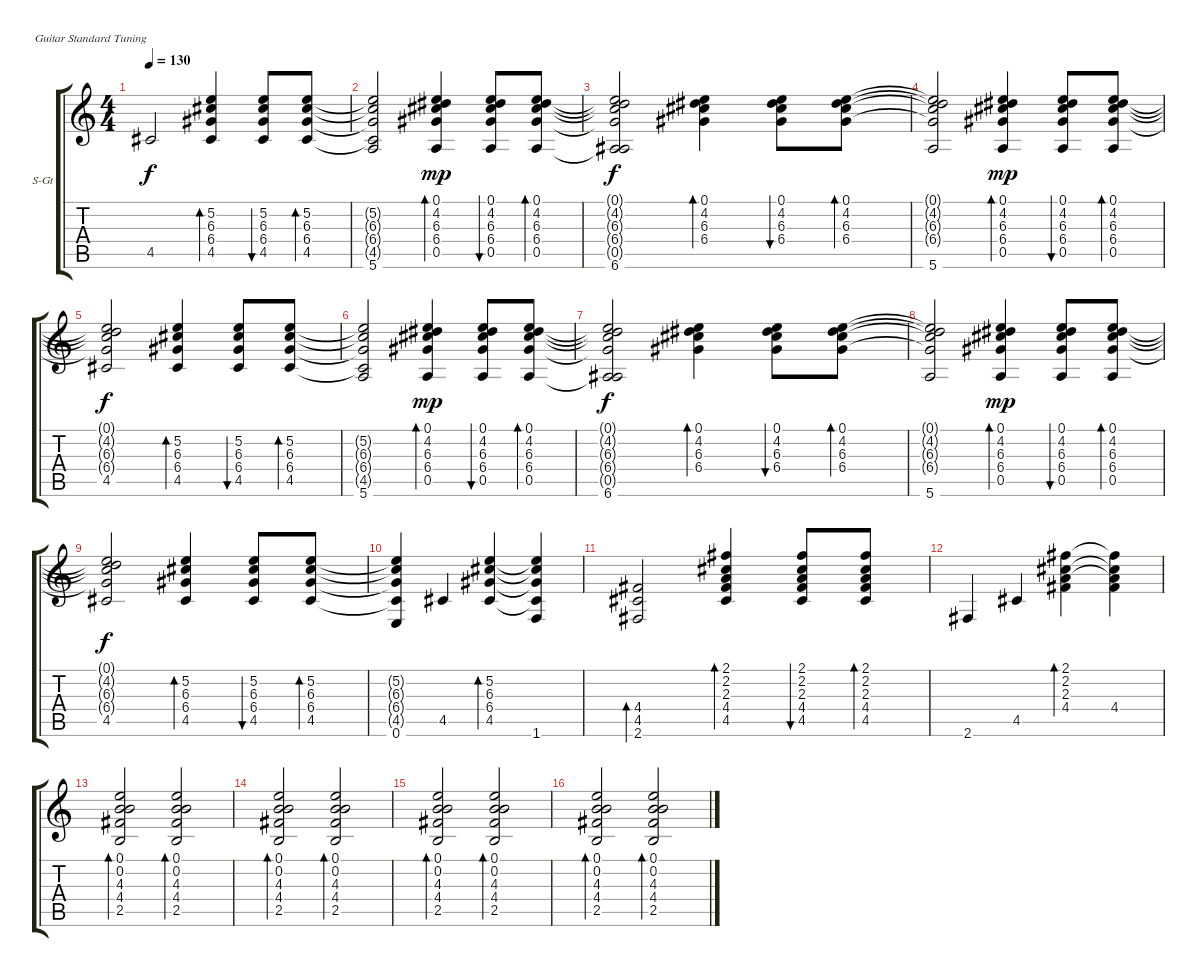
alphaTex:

\bracketExtendMode groupsimilarinstruments
\firstSystemTrackNameOrientation horizontal
\otherSystemsTrackNameOrientation horizontal
\track ("Guitarra Ritmica" "S-Gt") {instrument acousticguitarsteel}
\staff {score tabs}
\tuning (E4 B3 G3 D3 A2 E2)
\ts (4 4)
\tempo 130
\clef g2
\ks c
4.5.2{dy f} (5.2 6.3 6.4 4.5).4{bd 60} (5.2 6.3 6.4 4.5).8{bu 30} (5.2 6.3 6.4 4.5).8{bd 60} |
(5.2{t} 6.3{t} 6.4{t} 4.5{t} 5.6).2 (0.1 4.2 6.3 6.4 0.5).4{bd 60 dy mp} (0.1 4.2 6.3 6.4 0.5).8{bu 30} (0.1 4.2 6.3 6.4 0.5).8{bd 60} |
(0.1{t} 4.2{t} 6.3{t} 6.4{t} 0.5{t} 6.6).2{dy f} (0.1 4.2 6.3 6.4).4{bd 60} (0.1 4.2 6.3 6.4).8{bu 60} (0.1 4.2 6.3 6.4).8{bd 60} |
(0.1{t} 4.2{t} 6.3{t} 6.4{t} 5.6).2 (0.1 4.2 6.3 6.4 0.5).4{bd 60 dy mp} (0.1 4.2 6.3 6.4 0.5).8{bu 30} (0.1 4.2 6.3 6.4 0.5).8{bd 60} |
(0.1{t} 4.2{t} 6.3{t} 6.4{t} 4.5).2{dy f} (5.2 6.3 6.4 4.5).4{bd 60} (5.2 6.3 6.4 4.5).8{bu 30} (5.2 6.3 6.4 4.5).8{bd 60} |
(5.2{t} 6.3{t} 6.4{t} 4.5{t} 5.6).2 (0.1 4.2 6.3 6.4 0.5).4{bd 60 dy mp} (0.1 4.2 6.3 6.4 0.5).8{bu 30} (0.1 4.2 6.3 6.4 0.5).8{bd 60} |
(0.1{t} 4.2{t} 6.3{t} 6.4{t} 0.5{t} 6.6).2{dy f} (0.1 4.2 6.3 6.4).4{bd 60} (0.1 4.2 6.3 6.4).8{bu 60} (0.1 4.2 6.3 6.4).8{bd 60} |
(0.1{t} 4.2{t} 6.3{t} 6.4{t} 5.6).2 (0.1 4.2 6.3 6.4 0.5).4{bd 60 dy mp} (0.1 4.2 6.3 6.4 0.5).8{bu 30} (0.1 4.2 6.3 6.4 0.5).8{bd 60} |
(0.1{t} 4.2{t} 6.3{t} 6.4{t} 4.5).2{dy f} (5.2 6.3 6.4 4.5).4{bd 60} (5.2 6.3 6.4 4.5).8{bu 30} (5.2 6.3 6.4 4.5).8{bd 60} |
(5.2{t} 6.3{t} 6.4{t} 4.5{t} 0.6).4 4.5.4 (5.2 6.3 6.4 4.5).4{bd 60} (5.2{t} 6.3{t} 6.4{t} 4.5{t} 1.6).4 |
(4.4 4.5 2.6).2{bd 60} (2.1 2.2 2.3 4.4 4.5).4{bd 60} (2.1 2.2 2.3 4.4 4.5).8{bu 60} (2.1 2.2 2.3 4.4 4.5).8{bd 60} |
2.6.4 4.5.4 (2.1 2.2 2.3 4.4).4{bd 60} (2.1{t} 2.2{t} 2.3{t} 4.4).4 |
(0.1 0.2 4.3 4.4 2.5).2{bd 60} (0.1 0.2 4.3 4.4 2.5).2{bd 60} |
(0.1 0.2 4.3 4.4 2.5).2{bd 60} (0.1 0.2 4.3 4.4 2.5).2{bd 60} |
(0.1 0.2 4.3 4.4 2.5).2{bd 60} (0.1 0.2 4.3 4.4 2.5).2{bd 60} |
(0.1 0.2 4.3 4.4 2.5).2{bd 60} (0.1 0.2 4.3 4.4 2.5).2{bd 60}
